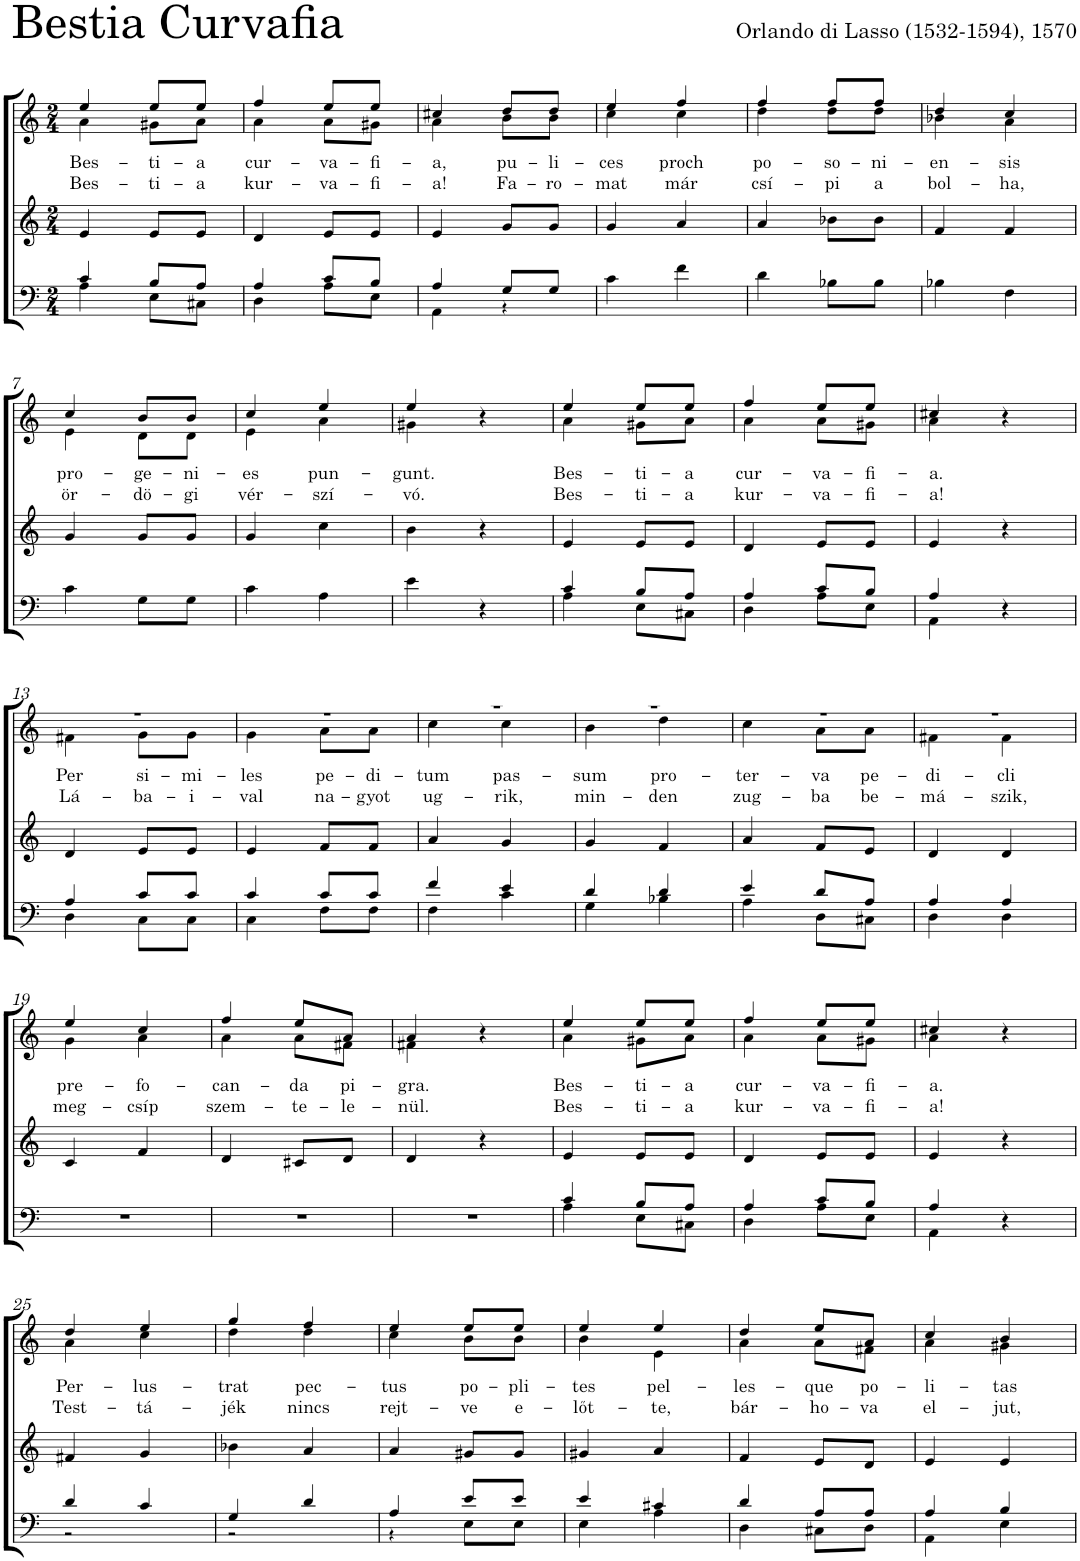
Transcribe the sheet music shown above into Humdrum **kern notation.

**kern	**kern	**kern	**text	**text
*part3	*part2	*part1	*part1	*part1
*staff3	*staff2	*staff1	*staff1	*staff1
*I"Férfi	*I"Alt	*I"Szoprán	*	*
*stria5	*stria5	*stria5	*	*
*clefF4	*clefG2	*clefG2	*	*
*k[]	*k[]	*k[]	*	*
*M2/4	*M2/4	*M2/4	*	*
=1	=1	=1	=1	=1
*^	*	*^	*	*
!	!	!	!	!	!LO:LY:b	!LO:LY:b
4c/	4A\	4e/	4ee/	4a\	Bes-	Bes-
!	!	!	!	!	!LO:LY:b	!LO:LY:b
8B/L	8E\L	8e/L	8ee/L	8g#X\L	-ti-	-ti-
!	!	!	!	!	!LO:LY:b	!LO:LY:b
8A/J	8C#X\J	8e/J	8ee/J	8a\J	-a	-a
=2	=2	=2	=2	=2	=2	=2
!	!	!	!	!	!LO:LY:b	!LO:LY:b
4A/	4D\	4d/	4ff/	4a\	cur-	kur-
!	!	!	!	!	!LO:LY:b	!LO:LY:b
8c/L	8A\L	8e/L	8ee/L	8a\L	-va-	-va-
!	!	!	!	!	!LO:LY:b	!LO:LY:b
8B/J	8E\J	8e/J	8ee/J	8g#X\J	-fi-	-fi-
=3	=3	=3	=3	=3	=3	=3
!	!	!	!	!	!LO:LY:b	!LO:LY:b
4A/	4AA\	4e/	4cc#X/	4a\	-a,	-a!
!	!	!	!	!	!LO:LY:b	!LO:LY:b
8G/L	4r	8g/L	8dd/L	8b\L	pu-	Fa-
!	!	!	!	!	!LO:LY:b	!LO:LY:b
8G/J	.	8g/J	8dd/J	8b\J	-li-	-ro-
*v	*v	*	*	*	*	*
=4	=4	=4	=4	=4	=4
!	!	!	!	!LO:LY:b	!LO:LY:b
4c\	4g/	4ee/	4cc\	-ces	-mat
!	!	!	!	!LO:LY:b	!LO:LY:b
4f\	4a/	4ff/	4cc\	proch	már
=5	=5	=5	=5	=5	=5
!	!	!	!	!LO:LY:b	!LO:LY:b
4d\	4a/	4ff/	4dd\	po-	csí-
!	!	!	!	!LO:LY:b	!LO:LY:b
8B-X\L	8b-X\L	8ff/L	8dd\L	-so-	-pi
!	!	!	!	!LO:LY:b	!LO:LY:b
8B-\J	8b-\J	8ff/J	8dd\J	-ni-	a
=6	=6	=6	=6	=6	=6
!	!	!	!	!LO:LY:b	!LO:LY:b
4B-X\	4f/	4dd/	4b-X\	-en-	bol-
!	!	!	!	!LO:LY:b	!LO:LY:b
4F\	4f/	4cc/	4a\	-sis	-ha,
!!LO:LB:g=z	!!
=7	=7	=7	=7	=7	=7
!	!	!	!	!LO:LY:b	!LO:LY:b
4c\	4g/	4cc/	4e\	pro-	ör-
!	!	!	!	!LO:LY:b	!LO:LY:b
8G\L	8g/L	8b/L	8d\L	-ge-	-dö-
!	!	!	!	!LO:LY:b	!LO:LY:b
8G\J	8g/J	8b/J	8d\J	-ni-	-gi
=8	=8	=8	=8	=8	=8
!	!	!	!	!LO:LY:b	!LO:LY:b
4c\	4g/	4cc/	4e\	-es	vér-
!	!	!	!	!LO:LY:b	!LO:LY:b
4A\	4cc\	4ee/	4a\	pun-	-szí-
=9	=9	=9	=9	=9	=9
!	!	!	!	!LO:LY:b	!LO:LY:b
4e\	4b\	4ee/	4g#X\	-gunt.	-vó.
4r	4r	4r	4ryy	.	.
=10	=10	=10	=10	=10	=10
*^	*	*	*	*	*
!	!	!	!	!	!LO:LY:b	!LO:LY:b
4c/	4A\	4e/	4ee/	4a\	Bes-	Bes-
!	!	!	!	!	!LO:LY:b	!LO:LY:b
8B/L	8E\L	8e/L	8ee/L	8g#X\L	-ti-	-ti-
!	!	!	!	!	!LO:LY:b	!LO:LY:b
8A/J	8C#X\J	8e/J	8ee/J	8a\J	-a	-a
=11	=11	=11	=11	=11	=11	=11
!	!	!	!	!	!LO:LY:b	!LO:LY:b
4A/	4D\	4d/	4ff/	4a\	cur-	kur-
!	!	!	!	!	!LO:LY:b	!LO:LY:b
8c/L	8A\L	8e/L	8ee/L	8a\L	-va-	-va-
!	!	!	!	!	!LO:LY:b	!LO:LY:b
8B/J	8E\J	8e/J	8ee/J	8g#X\J	-fi-	-fi-
=12	=12	=12	=12	=12	=12	=12
!	!	!	!	!	!LO:LY:b	!LO:LY:b
4A/	4AA\	4e/	4cc#X/	4a\	-a.	-a!
4r	4ryy	4r	4r	4ryy	.	.
!!LO:LB:g=z	!!
=13	=13	=13	=13	=13	=13	=13
!	!	!	!	!	!LO:LY:b	!LO:LY:b
4A/	4D\	4d/	2r	4f#X\	Per	Lá-
!	!	!	!	!	!LO:LY:b	!LO:LY:b
8c/L	8C\L	8e/L	.	8g\L	si-	-ba-
!	!	!	!	!	!LO:LY:b	!LO:LY:b
8c/J	8C\J	8e/J	.	8g\J	-mi-	-i-
=14	=14	=14	=14	=14	=14	=14
!	!	!	!	!	!LO:LY:b	!LO:LY:b
4c/	4C\	4e/	2r	4g\	-les	-val
!	!	!	!	!	!LO:LY:b	!LO:LY:b
8c/L	8F\L	8f/L	.	8a\L	pe-	na-
!	!	!	!	!	!LO:LY:b	!LO:LY:b
8c/J	8F\J	8f/J	.	8a\J	-di-	-gyot
=15	=15	=15	=15	=15	=15	=15
!	!	!	!	!	!LO:LY:b	!LO:LY:b
4f/	4F\	4a/	2r	4cc\	-tum	ug-
!	!	!	!	!	!LO:LY:b	!LO:LY:b
4e/	4c\	4g/	.	4cc\	pas-	-rik,
=16	=16	=16	=16	=16	=16	=16
!	!	!	!	!	!LO:LY:b	!LO:LY:b
4d/	4G\	4g/	2r	4b\	-sum	min-
!	!	!	!	!	!LO:LY:b	!LO:LY:b
4d/	4B-X\	4f/	.	4dd\	pro-	-den
=17	=17	=17	=17	=17	=17	=17
!	!	!	!	!	!LO:LY:b	!LO:LY:b
4e/	4A\	4a/	2r	4cc\	-ter-	zug-
!	!	!	!	!	!LO:LY:b	!LO:LY:b
8d/L	8D\L	8f/L	.	8a\L	-va	-ba
!	!	!	!	!	!LO:LY:b	!LO:LY:b
8A/J	8C#X\J	8e/J	.	8a\J	pe-	be-
=18	=18	=18	=18	=18	=18	=18
!	!	!	!	!	!LO:LY:b	!LO:LY:b
4A/	4D\	4d/	2r	4f#X\	-di-	-má-
!	!	!	!	!	!LO:LY:b	!LO:LY:b
4A/	4D\	4d/	.	4f#\	-cli	-szik,
!!LO:LB:g=z	!!
=19	=19	=19	=19	=19	=19	=19
!	!	!	!	!	!LO:LY:b	!LO:LY:b
*v	*v	*	*	*	*	*
2r	4c/	4ee/	4g\	pre-	meg-
!	!	!	!	!LO:LY:b	!LO:LY:b
.	4f/	4cc/	4a\	-fo-	-csíp
=20	=20	=20	=20	=20	=20
!	!	!	!	!LO:LY:b	!LO:LY:b
2r	4d/	4ff/	4a\	-can-	szem-
!	!	!	!	!LO:LY:b	!LO:LY:b
.	8c#X/L	8ee/L	8a\L	-da	-te-
!	!	!	!	!LO:LY:b	!LO:LY:b
.	8d/J	8a/J	8f#X\J	pi-	-le-
=21	=21	=21	=21	=21	=21
!	!	!	!	!LO:LY:b	!LO:LY:b
2r	4d/	4a/	4f#X\	-gra.	-nül.
.	4r	4r	4ryy	.	.
=22	=22	=22	=22	=22	=22
*^	*	*	*	*	*
!	!	!	!	!	!LO:LY:b	!LO:LY:b
4c/	4A\	4e/	4ee/	4a\	Bes-	Bes-
!	!	!	!	!	!LO:LY:b	!LO:LY:b
8B/L	8E\L	8e/L	8ee/L	8g#X\L	-ti-	-ti-
!	!	!	!	!	!LO:LY:b	!LO:LY:b
8A/J	8C#X\J	8e/J	8ee/J	8a\J	-a	-a
=23	=23	=23	=23	=23	=23	=23
!	!	!	!	!	!LO:LY:b	!LO:LY:b
4A/	4D\	4d/	4ff/	4a\	cur-	kur-
!	!	!	!	!	!LO:LY:b	!LO:LY:b
8c/L	8A\L	8e/L	8ee/L	8a\L	-va-	-va-
!	!	!	!	!	!LO:LY:b	!LO:LY:b
8B/J	8E\J	8e/J	8ee/J	8g#X\J	-fi-	-fi-
=24	=24	=24	=24	=24	=24	=24
!	!	!	!	!	!LO:LY:b	!LO:LY:b
4A/	4AA\	4e/	4cc#X/	4a\	-a.	-a!
4r	4ryy	4r	4r	4ryy	.	.
!!LO:LB:g=z	!!
=25	=25	=25	=25	=25	=25	=25
!	!	!	!	!	!LO:LY:b	!LO:LY:b
4d/	2r	4f#X/	4dd/	4a\	Per-	Test-
!	!	!	!	!	!LO:LY:b	!LO:LY:b
4c/	.	4g/	4ee/	4cc\	-lus-	-tá-
=26	=26	=26	=26	=26	=26	=26
!	!	!	!	!	!LO:LY:b	!LO:LY:b
4G/	2r	4b-X\	4gg/	4dd\	-trat	-jék
!	!	!	!	!	!LO:LY:b	!LO:LY:b
4d/	.	4a/	4ff/	4dd\	pec-	nincs
=27	=27	=27	=27	=27	=27	=27
!	!	!	!	!	!LO:LY:b	!LO:LY:b
4A/	4r	4a/	4ee/	4cc\	-tus	rejt-
!	!	!	!	!	!LO:LY:b	!LO:LY:b
8e/L	8E\L	8g#X/L	8ee/L	8b\L	po-	-ve
!	!	!	!	!	!LO:LY:b	!LO:LY:b
8e/J	8E\J	8g#/J	8ee/J	8b\J	-pli-	e-
=28	=28	=28	=28	=28	=28	=28
!	!	!	!	!	!LO:LY:b	!LO:LY:b
4e/	4E\	4g#X/	4ee/	4b\	-tes	-lőt-
!	!	!	!	!	!LO:LY:b	!LO:LY:b
4c#X/	4A\	4a/	4ee/	4e\	pel-	-te,
=29	=29	=29	=29	=29	=29	=29
!	!	!	!	!	!LO:LY:b	!LO:LY:b
4d/	4D\	4f/	4dd/	4a\	-les-	bár-
!	!	!	!	!	!LO:LY:b	!LO:LY:b
8A/L	8C#X\L	8e/L	8ee/L	8a\L	-que	-ho-
!	!	!	!	!	!LO:LY:b	!LO:LY:b
8A/J	8D\J	8d/J	8a/J	8f#X\J	po-	-va
=30	=30	=30	=30	=30	=30	=30
!	!	!	!	!	!LO:LY:b	!LO:LY:b
4A/	4AA\	4e/	4cc/	4a\	-li-	el-
!	!	!	!	!	!LO:LY:b	!LO:LY:b
4B/	4E\	4e/	4b/	4g#X\	-tas	-jut,
*v	*v	*	*v	*v	*	*
=	=	=	=	=
*-	*-	*-	*-	*-
